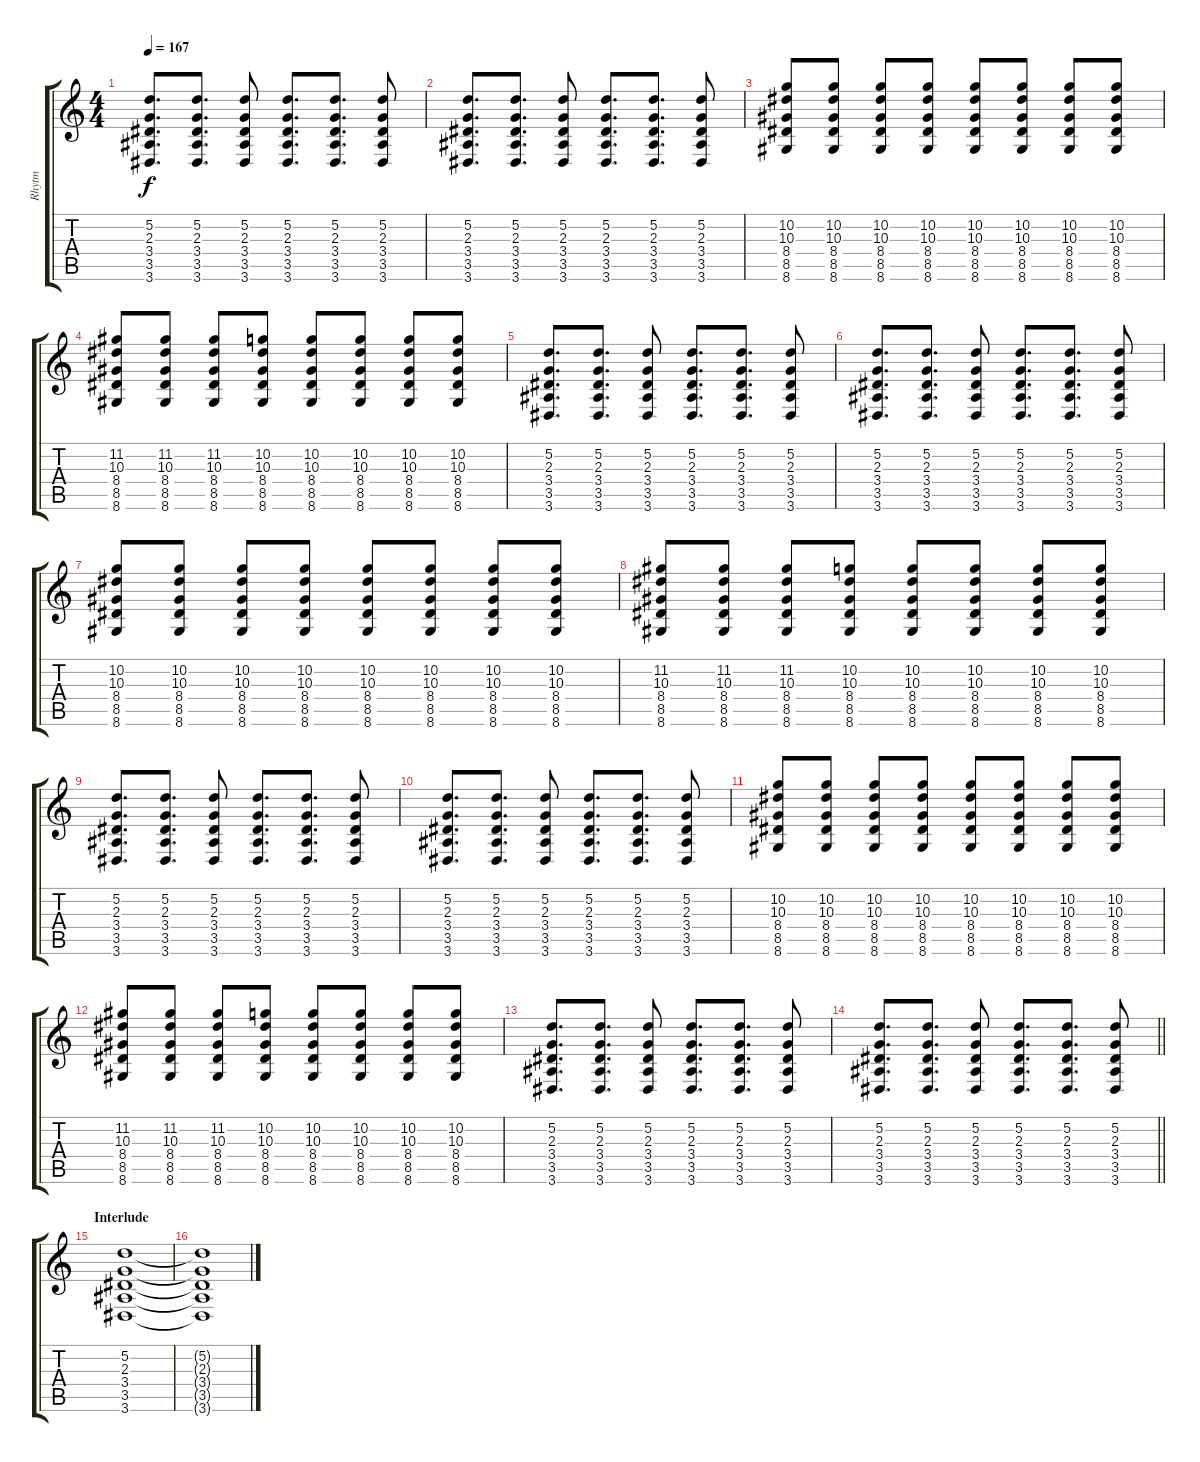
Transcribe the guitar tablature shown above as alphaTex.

\track ("Rhytm" "Rhytm") {instrument distortionguitar}
\staff {score tabs}
\tuning (D4 A3 F3 C3 G2 C2) {hide}
\ts (4 4)
\tempo 167
\clef g2
\ks c
(5.2 2.3 3.4 3.5 3.6).8{d dy f} (5.2 2.3 3.4 3.5 3.6).8{d} (5.2 2.3 3.4 3.5 3.6).8 (5.2 2.3 3.4 3.5 3.6).8{d} (5.2 2.3 3.4 3.5 3.6).8{d} (5.2 2.3 3.4 3.5 3.6).8 |
(5.2 2.3 3.4 3.5 3.6).8{d} (5.2 2.3 3.4 3.5 3.6).8{d} (5.2 2.3 3.4 3.5 3.6).8 (5.2 2.3 3.4 3.5 3.6).8{d} (5.2 2.3 3.4 3.5 3.6).8{d} (5.2 2.3 3.4 3.5 3.6).8 |
(10.2 10.3 8.4 8.5 8.6).8 (10.2 10.3 8.4 8.5 8.6).8 (10.2 10.3 8.4 8.5 8.6).8 (10.2 10.3 8.4 8.5 8.6).8 (10.2 10.3 8.4 8.5 8.6).8 (10.2 10.3 8.4 8.5 8.6).8 (10.2 10.3 8.4 8.5 8.6).8 (10.2 10.3 8.4 8.5 8.6).8 |
(11.2 10.3 8.4 8.5 8.6).8 (11.2 10.3 8.4 8.5 8.6).8 (11.2 10.3 8.4 8.5 8.6).8 (10.2 10.3 8.4 8.5 8.6).8 (10.2 10.3 8.4 8.5 8.6).8 (10.2 10.3 8.4 8.5 8.6).8 (10.2 10.3 8.4 8.5 8.6).8 (10.2 10.3 8.4 8.5 8.6).8 |
(5.2 2.3 3.4 3.5 3.6).8{d} (5.2 2.3 3.4 3.5 3.6).8{d} (5.2 2.3 3.4 3.5 3.6).8 (5.2 2.3 3.4 3.5 3.6).8{d} (5.2 2.3 3.4 3.5 3.6).8{d} (5.2 2.3 3.4 3.5 3.6).8 |
(5.2 2.3 3.4 3.5 3.6).8{d} (5.2 2.3 3.4 3.5 3.6).8{d} (5.2 2.3 3.4 3.5 3.6).8 (5.2 2.3 3.4 3.5 3.6).8{d} (5.2 2.3 3.4 3.5 3.6).8{d} (5.2 2.3 3.4 3.5 3.6).8 |
(10.2 10.3 8.4 8.5 8.6).8 (10.2 10.3 8.4 8.5 8.6).8 (10.2 10.3 8.4 8.5 8.6).8 (10.2 10.3 8.4 8.5 8.6).8 (10.2 10.3 8.4 8.5 8.6).8 (10.2 10.3 8.4 8.5 8.6).8 (10.2 10.3 8.4 8.5 8.6).8 (10.2 10.3 8.4 8.5 8.6).8 |
(11.2 10.3 8.4 8.5 8.6).8 (11.2 10.3 8.4 8.5 8.6).8 (11.2 10.3 8.4 8.5 8.6).8 (10.2 10.3 8.4 8.5 8.6).8 (10.2 10.3 8.4 8.5 8.6).8 (10.2 10.3 8.4 8.5 8.6).8 (10.2 10.3 8.4 8.5 8.6).8 (10.2 10.3 8.4 8.5 8.6).8 |
(5.2 2.3 3.4 3.5 3.6).8{d} (5.2 2.3 3.4 3.5 3.6).8{d} (5.2 2.3 3.4 3.5 3.6).8 (5.2 2.3 3.4 3.5 3.6).8{d} (5.2 2.3 3.4 3.5 3.6).8{d} (5.2 2.3 3.4 3.5 3.6).8 |
(5.2 2.3 3.4 3.5 3.6).8{d} (5.2 2.3 3.4 3.5 3.6).8{d} (5.2 2.3 3.4 3.5 3.6).8 (5.2 2.3 3.4 3.5 3.6).8{d} (5.2 2.3 3.4 3.5 3.6).8{d} (5.2 2.3 3.4 3.5 3.6).8 |
(10.2 10.3 8.4 8.5 8.6).8 (10.2 10.3 8.4 8.5 8.6).8 (10.2 10.3 8.4 8.5 8.6).8 (10.2 10.3 8.4 8.5 8.6).8 (10.2 10.3 8.4 8.5 8.6).8 (10.2 10.3 8.4 8.5 8.6).8 (10.2 10.3 8.4 8.5 8.6).8 (10.2 10.3 8.4 8.5 8.6).8 |
(11.2 10.3 8.4 8.5 8.6).8 (11.2 10.3 8.4 8.5 8.6).8 (11.2 10.3 8.4 8.5 8.6).8 (10.2 10.3 8.4 8.5 8.6).8 (10.2 10.3 8.4 8.5 8.6).8 (10.2 10.3 8.4 8.5 8.6).8 (10.2 10.3 8.4 8.5 8.6).8 (10.2 10.3 8.4 8.5 8.6).8 |
(5.2 2.3 3.4 3.5 3.6).8{d} (5.2 2.3 3.4 3.5 3.6).8{d} (5.2 2.3 3.4 3.5 3.6).8 (5.2 2.3 3.4 3.5 3.6).8{d} (5.2 2.3 3.4 3.5 3.6).8{d} (5.2 2.3 3.4 3.5 3.6).8 |
\barLineRight lightlight
(5.2 2.3 3.4 3.5 3.6).8{d} (5.2 2.3 3.4 3.5 3.6).8{d} (5.2 2.3 3.4 3.5 3.6).8 (5.2 2.3 3.4 3.5 3.6).8{d} (5.2 2.3 3.4 3.5 3.6).8{d} (5.2 2.3 3.4 3.5 3.6).8 |
\section ("" "Interlude")
(5.2 2.3 3.4 3.5 3.6).1{volume 0} |
(5.2{t} 2.3{t} 3.4{t} 3.5{t} 3.6{t}).1
